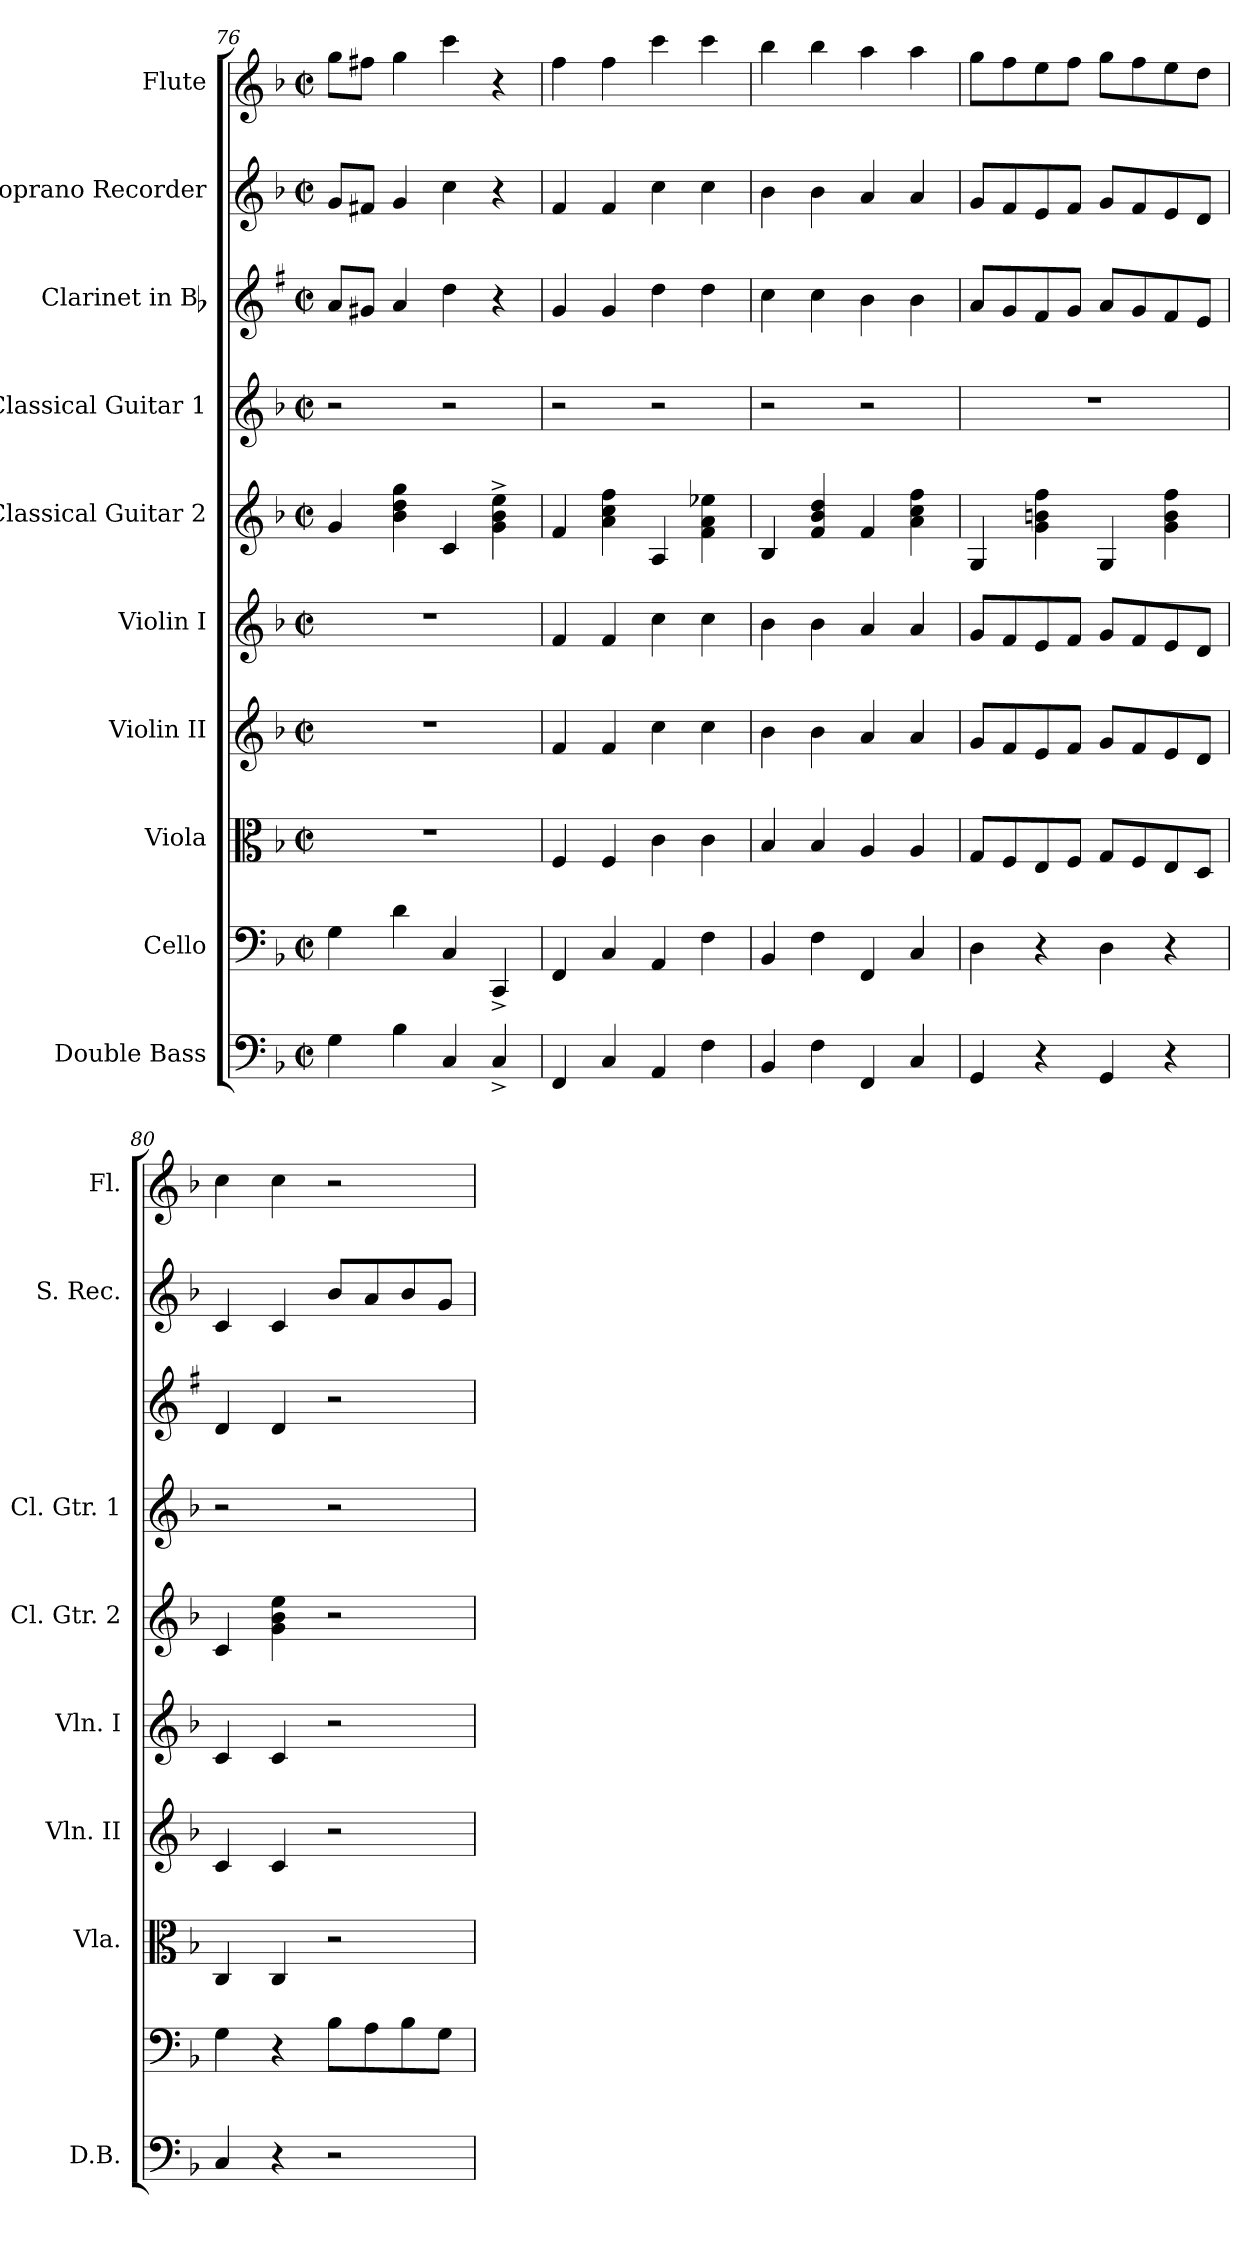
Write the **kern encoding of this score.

**kern	**kern	**kern	**kern	**kern	**kern	**kern	**kern	**kern	**kern
*part10	*part9	*part8	*part7	*part6	*part5	*part4	*part3	*part2	*part1
*staff10	*staff9	*staff8	*staff7	*staff6	*staff5	*staff4	*staff3	*staff2	*staff1
*I"Double Bass	*I"Cello	*I"Viola	*I"Violin II	*I"Violin I	*I"Classical Guitar 2	*I"Classical Guitar 1	*I"Clarinet in Bb	*I"Soprano Recorder	*I"Flute
*I'D.B.	*	*I'Vla.	*I'Vln. II	*I'Vln. I	*I'Cl. Gtr. 2	*I'Cl. Gtr. 1	*	*I'S. Rec.	*I'Fl.
*clefF4	*clefF4	*clefC3	*clefG2	*clefG2	*clefG2	*clefG2	*clefG2	*clefG2	*clefG2
*ITrd7c12	*	*	*	*	*ITrd7c12	*ITrd7c12	*ITrd1c2	*ITrd-7c-12	*
*k[b-]	*k[b-]	*k[b-]	*k[b-]	*k[b-]	*k[b-]	*k[b-]	*k[b-]	*k[b-]	*k[b-]
*F:	*F:	*F:	*F:	*F:	*F:	*F:	*F:	*F:	*F:
*M2/2	*M2/2	*M2/2	*M2/2	*M2/2	*M2/2	*M2/2	*M2/2	*M2/2	*M2/2
*met(c|)	*met(c|)	*met(c|)	*met(c|)	*met(c|)	*met(c|)	*met(c|)	*met(c|)	*met(c|)	*met(c|)
=76	=76	=76	=76	=76	=76	=76	=76	=76	=76
4GG\	4G\	1r	1r	1r	4G/	2r	8g/L	8gg/L	8gg\L
.	.	.	.	.	.	.	8f#X/J	8ff#X/J	8ff#X\J
4BB-\	4d\	.	.	.	4B-\ 4d\ 4g\	.	4g/	4gg/	4gg\
4CC/	4C/	.	.	.	4C/	2r	4cc\	4ccc\	4ccc\
4CC^</	4CC^</	.	.	.	4G\^> 4B-\^> 4e\^>	.	4r	4r	4r
!!LO:PB:g=z
=77	=77	=77	=77	=77	=77	=77	=77	=77	=77
4FFF/	4FF/	4F/	4f/	4f/	4F/	2r	4f/	4ff/	4ff\
4CC/	4C/	4F/	4f/	4f/	4A\ 4c\ 4f\	.	4f/	4ff/	4ff\
4AAA/	4AA/	4c\	4cc\	4cc\	4AA/	2r	4cc\	4ccc\	4ccc\
4FF\	4F\	4c\	4cc\	4cc\	4F\ 4A\ 4e-X\	.	4cc\	4ccc\	4ccc\
=78	=78	=78	=78	=78	=78	=78	=78	=78	=78
4BBB-/	4BB-/	4B-/	4b-\	4b-\	4BB-/	2r	4b-\	4bb-\	4bb-\
4FF\	4F\	4B-/	4b-\	4b-\	4F/ 4B-/ 4d/	.	4b-\	4bb-\	4bb-\
4FFF/	4FF/	4A/	4a/	4a/	4F/	2r	4a\	4aa/	4aa\
4CC/	4C/	4A/	4a/	4a/	4A\ 4c\ 4f\	.	4a\	4aa/	4aa\
=79	=79	=79	=79	=79	=79	=79	=79	=79	=79
4GGG/	4D\	8G/L	8g/L	8g/L	4GG/	1r	8g/L	8gg/L	8gg\L
.	.	8F/	8f/	8f/	.	.	8f/	8ff/	8ff\
4r	4r	8E/	8e/	8e/	4G\ 4Bn\ 4f\	.	8e/	8ee/	8ee\
.	.	8F/J	8f/J	8f/J	.	.	8f/J	8ff/J	8ff\J
4GGG/	4D\	8G/L	8g/L	8g/L	4GG/	.	8g/L	8gg/L	8gg\L
.	.	8F/	8f/	8f/	.	.	8f/	8ff/	8ff\
4r	4r	8E/	8e/	8e/	4G\ 4B\ 4f\	.	8e/	8ee/	8ee\
.	.	8D/J	8d/J	8d/J	.	.	8d/J	8dd/J	8dd\J
=80	=80	=80	=80	=80	=80	=80	=80	=80	=80
4CC/	4G\	4C/	4c/	4c/	4C/	2r	4c/	4cc/	4cc\
4r	4r	4C/	4c/	4c/	4G\ 4B-i\ 4e\	.	4c/	4cc/	4cc\
2r	8B-i\L	2r	2r	2r	2r	2r	2r	8bb-i/L	2r
.	8A\	.	.	.	.	.	.	8aa/	.
.	8B-\	.	.	.	.	.	.	8bb-/	.
.	8G\J	.	.	.	.	.	.	8gg/J	.
=	=	=	=	=	=	=	=	=	=
*-	*-	*-	*-	*-	*-	*-	*-	*-	*-
